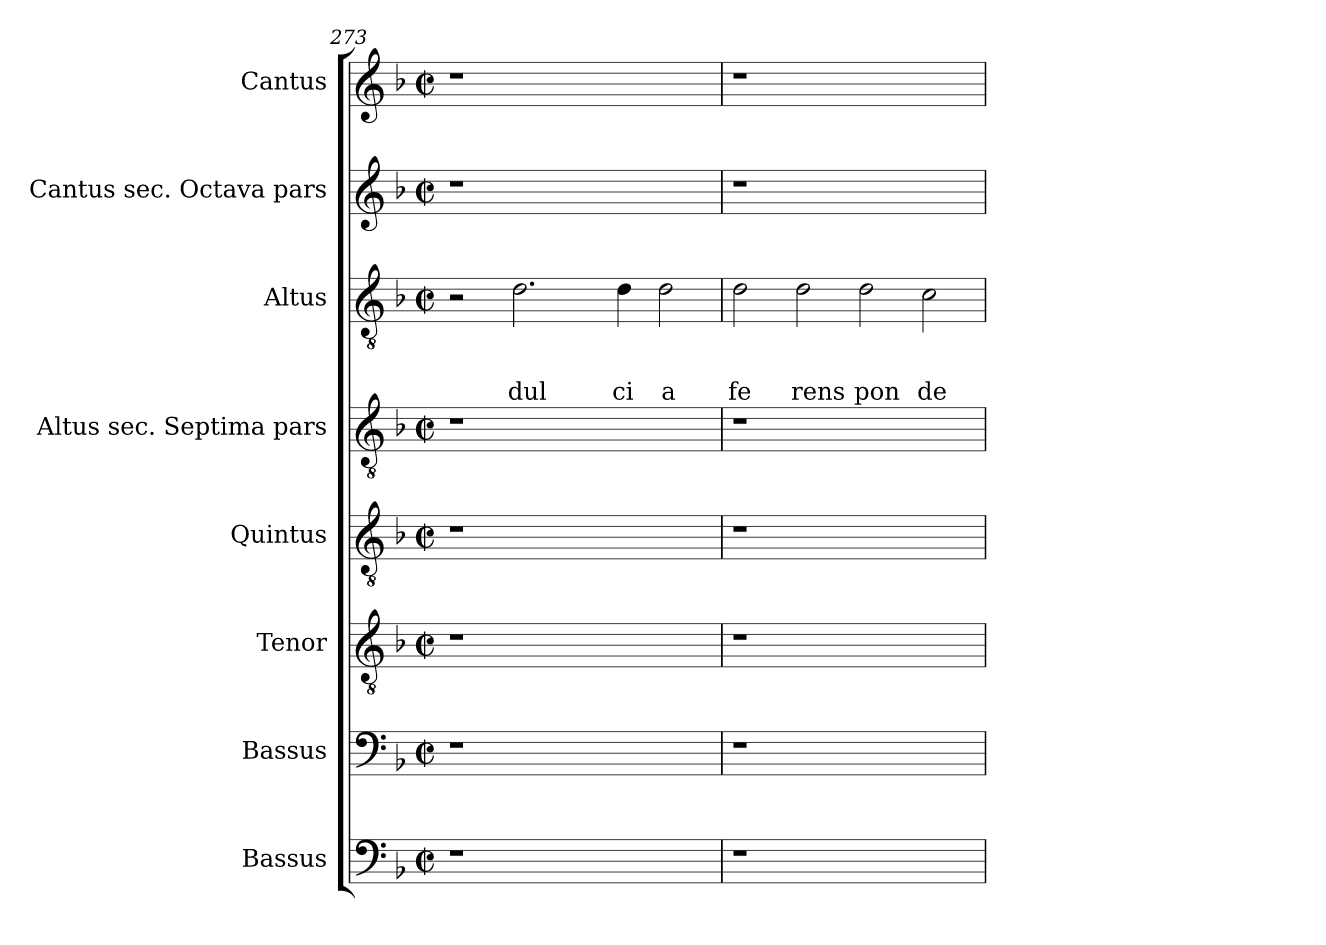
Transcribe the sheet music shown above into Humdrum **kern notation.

**kern	**kern	**kern	**kern	**kern	**kern	**text	**text	**text	**kern	**kern
*part8	*part7	*part6	*part5	*part4	*part3	*part3	*part3	*part3	*part2	*part1
*staff8	*staff7	*staff6	*staff5	*staff4	*staff3	*staff3	*staff3	*staff3	*staff2	*staff1
*I"Bassus	*I"Bassus	*I"Tenor	*I"Quintus	*I"Altus sec. Septima pars	*I"Altus	*	*	*	*I"Cantus sec. Octava pars	*I"Cantus
*	*I'Bassus	*I'Tenor	*I'Quintus	*	*I'Altus	*	*	*	*	*I'Cantus
*clefF4	*clefF4	*clefGv2	*clefGv2	*clefGv2	*clefGv2	*	*	*	*clefG2	*clefG2
*k[b-]	*k[b-]	*k[b-]	*k[b-]	*k[b-]	*k[b-]	*	*	*	*k[b-]	*k[b-]
*F:	*F:	*F:	*F:	*F:	*F:	*	*	*	*F:	*F:
*M2/2	*M2/2	*M2/2	*M2/2	*M2/2	*M2/2	*	*	*	*M2/2	*M2/2
*met(c|)	*met(c|)	*met(c|)	*met(c|)	*met(c|)	*met(c|)	*	*	*	*met(c|)	*met(c|)
=273	=273	=273	=273	=273	=273	=273	=273	=273	=273	=273
1r	1r	1r	1r	1r	2r	.	.	.	1r	1r
!	!	!	!	!	!	!	!	!LO:LY:b	!	!
.	.	.	.	.	2.d\	.	.	dul	.	.
1ryy	1ryy	1ryy	1ryy	1ryy	.	.	.	.	1ryy	1ryy
!	!	!	!	!	!	!	!	!LO:LY:b	!	!
.	.	.	.	.	4d\	.	.	ci	.	.
!	!	!	!	!	!	!	!	!LO:LY:b	!	!
.	.	.	.	.	2d\	.	.	a	.	.
=274	=274	=274	=274	=274	=274	=274	=274	=274	=274	=274
!	!	!	!	!	!	!	!	!LO:LY:b	!	!
1r	1r	1r	1r	1r	2d\	.	.	fe	1r	1r
!	!	!	!	!	!	!	!	!LO:LY:b	!	!
.	.	.	.	.	2d\	.	.	rens	.	.
!	!	!	!	!	!	!	!	!LO:LY:b	!	!
1ryy	1ryy	1ryy	1ryy	1ryy	2d\	.	.	pon	1ryy	1ryy
!	!	!	!	!	!	!	!	!LO:LY:b	!	!
.	.	.	.	.	2c\	.	.	de	.	.
=	=	=	=	=	=	=	=	=	=	=
*-	*-	*-	*-	*-	*-	*-	*-	*-	*-	*-
